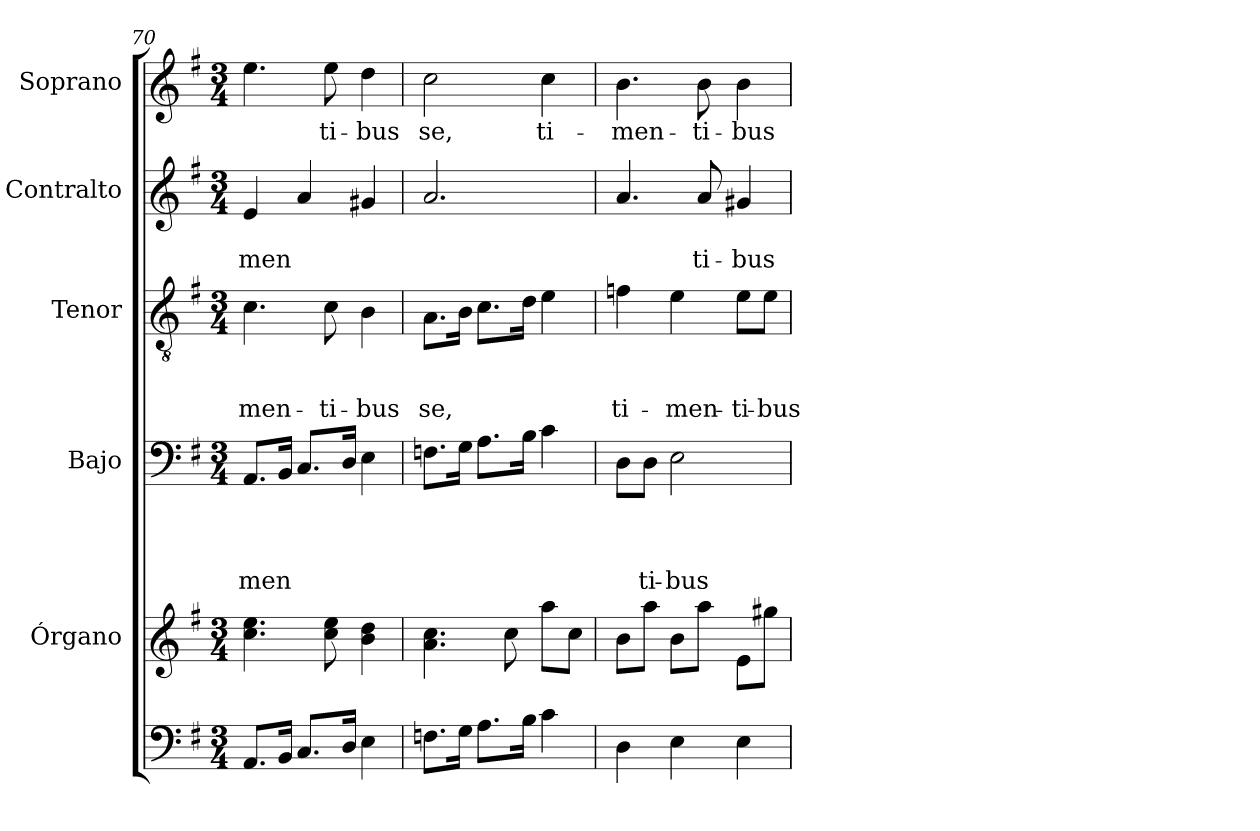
**kern	**kern	**kern	**text	**text	**text	**text	**kern	**text	**text	**text	**kern	**text	**text	**kern	**text
*part6	*part5	*part4	*part4	*part4	*part4	*part4	*part3	*part3	*part3	*part3	*part2	*part2	*part2	*part1	*part1
*staff6	*staff5	*staff4	*staff4	*staff4	*staff4	*staff4	*staff3	*staff3	*staff3	*staff3	*staff2	*staff2	*staff2	*staff1	*staff1
*	*I"Órgano	*I"Bajo	*	*	*	*	*I"Tenor	*	*	*	*I"Contralto	*	*	*I"Soprano	*
!!LO:LB:g=z
*clefF4	*clefG2	*clefF4	*	*	*	*	*clefGv2	*	*	*	*clefG2	*	*	*clefG2	*
*k[f#]	*k[f#]	*k[f#]	*	*	*	*	*k[f#]	*	*	*	*k[f#]	*	*	*k[f#]	*
*G:	*G:	*G:	*	*	*	*	*G:	*	*	*	*G:	*	*	*G:	*
*M3/4	*M3/4	*M3/4	*	*	*	*	*M3/4	*	*	*	*M3/4	*	*	*M3/4	*
=70	=70	=70	=70	=70	=70	=70	=70	=70	=70	=70	=70	=70	=70	=70	=70
!	!	!	!	!	!	!LO:LY:b	!	!	!	!LO:LY:b	!	!	!LO:LY:b	!	!
8.AA/L	4.cc\ 4.ee\	8.AA/L	.	.	.	-men	4.c\	.	.	-men-	4e/	.	-men	4.ee\	.
16BB/Jk	.	16BB/Jk	.	.	.	.	.	.	.	.	.	.	.	.	.
8.C/L	.	8.C/L	.	.	.	.	.	.	.	.	4a/	.	.	.	.
!	!	!	!	!	!	!	!	!	!	!LO:LY:b	!	!	!	!	!LO:LY:b
.	8cc\ 8ee\	.	.	.	.	.	8c\	.	.	-ti-	.	.	.	8ee\	ti-
16D/Jk	.	16D/Jk	.	.	.	.	.	.	.	.	.	.	.	.	.
!	!	!	!	!	!	!	!	!	!	!LO:LY:b	!	!	!	!	!LO:LY:b
4E\	4b\ 4dd\	4E\	.	.	.	.	4B\	.	.	-bus	4g#X/	.	.	4dd\	-bus
=71	=71	=71	=71	=71	=71	=71	=71	=71	=71	=71	=71	=71	=71	=71	=71
!	!	!	!	!	!	!	!	!	!	!LO:LY:b	!	!	!	!	!LO:LY:b
8.Fn\L	4.a\ 4.cc\	8.Fn\L	.	.	.	.	8.A\L	.	.	se,	2.a/	.	.	2cc\	se,
16G\Jk	.	16G\Jk	.	.	.	.	16B\Jk	.	.	.	.	.	.	.	.
8.A\L	.	8.A\L	.	.	.	.	8.c\L	.	.	.	.	.	.	.	.
.	8cc\	.	.	.	.	.	.	.	.	.	.	.	.	.	.
16B\Jk	.	16B\Jk	.	.	.	.	16d\Jk	.	.	.	.	.	.	.	.
!	!	!	!	!	!	!	!	!	!	!	!	!	!	!	!LO:LY:b
4c\	8aa\L	4c\	.	.	.	.	4e\	.	.	.	.	.	.	4cc\	ti-
.	8cc\J	.	.	.	.	.	.	.	.	.	.	.	.	.	.
=72	=72	=72	=72	=72	=72	=72	=72	=72	=72	=72	=72	=72	=72	=72	=72
!	!	!	!	!	!	!	!	!	!	!LO:LY:b	!	!	!	!	!LO:LY:b
4D\	8b\L	8D\L	.	.	.	.	4fn\	.	.	ti-	4.a/	.	.	4.b\	-men-
!	!	!	!	!	!	!LO:LY:b	!	!	!	!	!	!	!	!	!
.	8aa\J	8D\J	.	.	.	ti-	.	.	.	.	.	.	.	.	.
!	!	!	!	!	!	!LO:LY:b	!	!	!	!LO:LY:b	!	!	!	!	!
4E\	8b\L	2E\	.	.	.	-bus	4e\	.	.	-men-	.	.	.	.	.
!	!	!	!	!	!	!	!	!	!	!	!	!	!LO:LY:b	!	!LO:LY:b
.	8aa\J	.	.	.	.	.	.	.	.	.	8a/	.	ti-	8b\	-ti-
!	!	!	!	!	!	!	!	!	!	!LO:LY:b	!	!	!LO:LY:b	!	!LO:LY:b
4E\	8e\L	.	.	.	.	.	8e\L	.	.	-ti-	4g#X/	.	-bus	4b\	-bus
!	!	!	!	!	!	!	!	!	!	!LO:LY:b	!	!	!	!	!
.	8gg#X\J	.	.	.	.	.	8e\J	.	.	-bus	.	.	.	.	.
=	=	=	=	=	=	=	=	=	=	=	=	=	=	=	=
*-	*-	*-	*-	*-	*-	*-	*-	*-	*-	*-	*-	*-	*-	*-	*-
